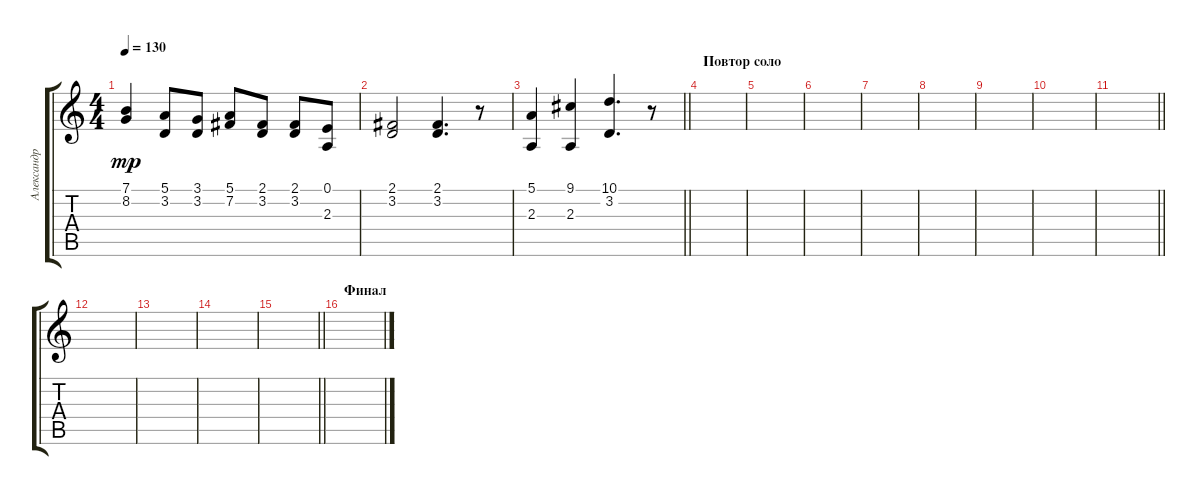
\track ("Александр Васильев (вокал)" "Александр ") {instrument bassoon}
\staff {score tabs}
\tuning (E4 B3 G3 D3 A2 E2) {hide}
\ts (4 4)
\tempo 130
\clef g2
\ks c
(7.1 8.2).4{dy mp} (5.1 3.2).8 (3.1 3.2).8 (5.1 7.2).8 (2.1 3.2).8 (2.1 3.2).8 (0.1 2.3).8 |
(2.1 3.2).2 (2.1 3.2).4{d} r.8 |
\barLineRight lightlight
(5.1 2.3).4 (9.1 2.3).4 (10.1 3.2).4{d} r.8 |
\section ("" "Повтор соло")
|
|
|
|
|
|
|
\barLineRight lightlight
|
|
|
|
\barLineRight lightlight
|
\section ("" "Финал")
